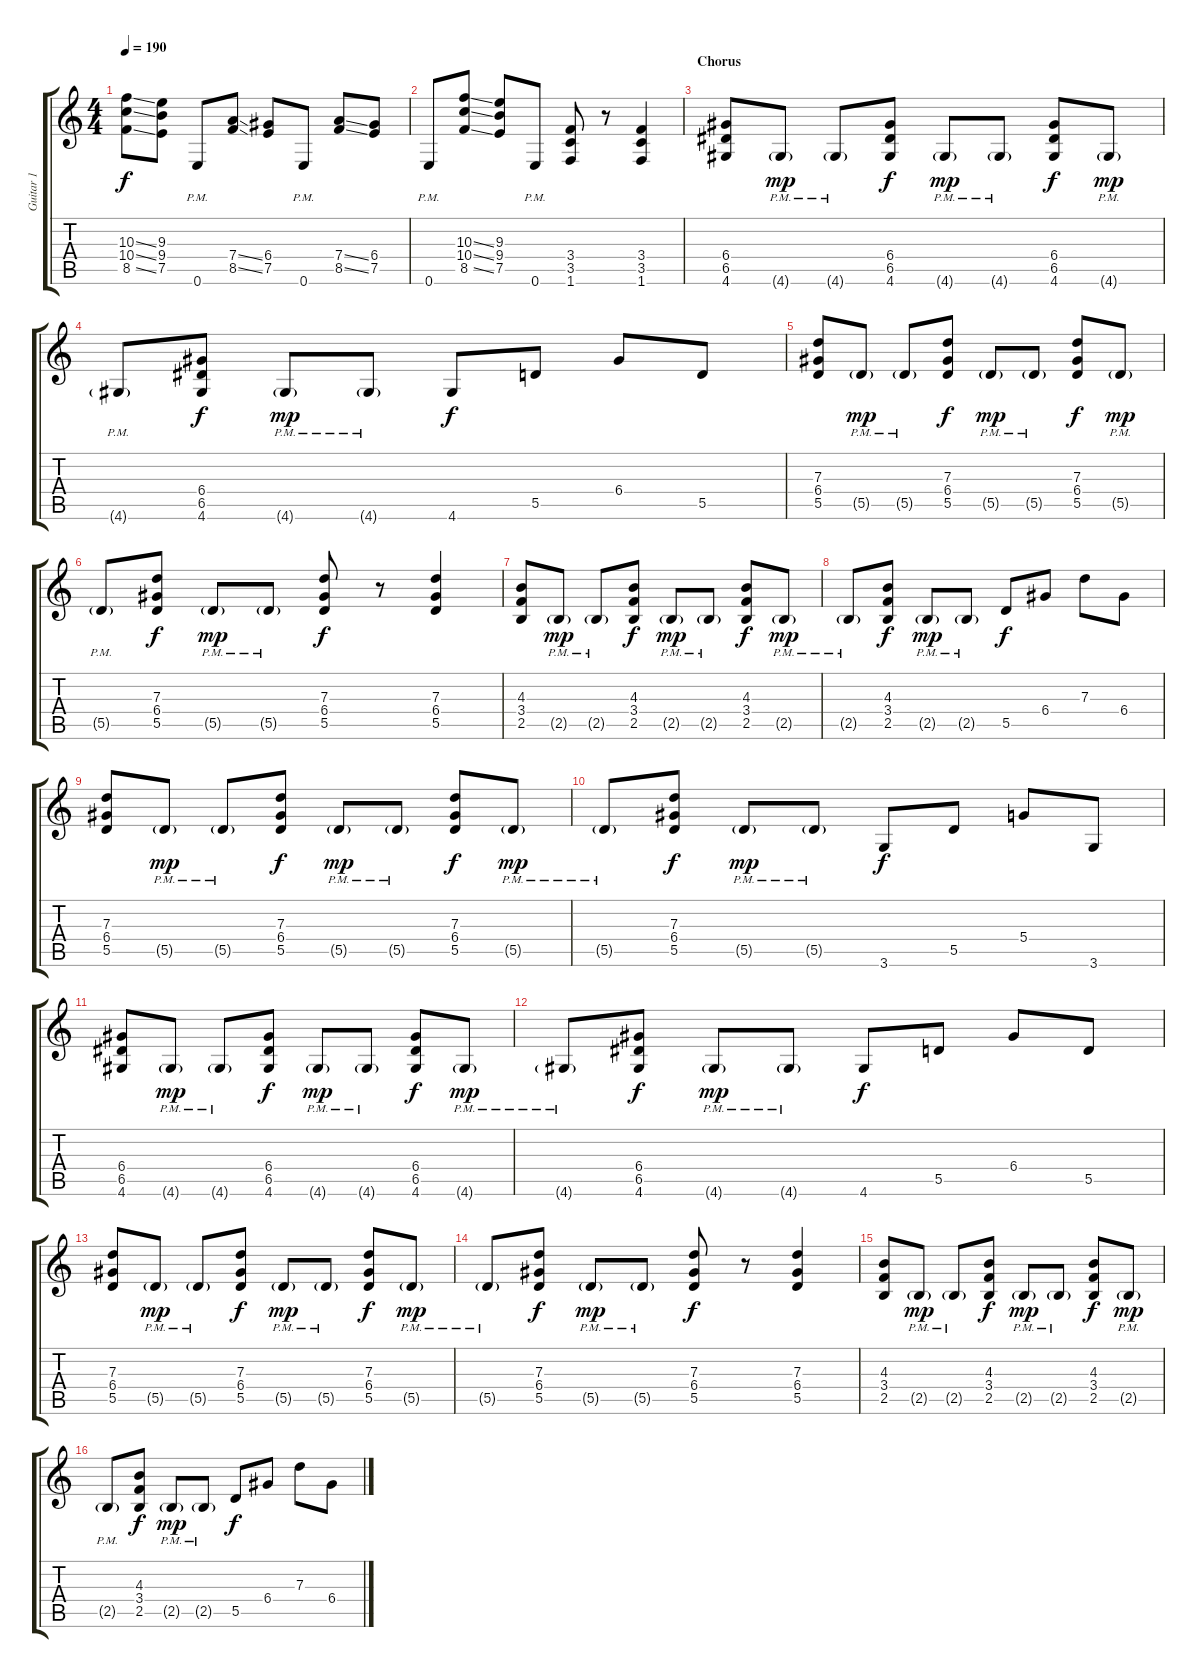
\track ("Guitar 1" "Guitar 1") {instrument overdrivenguitar}
\staff {score tabs}
\tuning (E4 B3 G3 D3 A2 E2) {hide}
\ts (4 4)
\tempo 190
\clef g2
\ks c
(10.3{ss} 10.4{ss} 8.5{ss}).8{dy f} (9.3 9.4 7.5).8 0.6{pm}.8 (7.4{ss} 8.5{ss}).8 (6.4 7.5).8 0.6{pm}.8 (7.4{ss} 8.5{ss}).8 (6.4 7.5).8 |
0.6{pm}.8 (10.3{ss} 10.4{ss} 8.5{ss}).8 (9.3 9.4 7.5).8 0.6{pm}.8 (3.4 3.5 1.6).8 r.8 (3.4 3.5 1.6).4 |
\section ("" "Chorus")
(6.4 6.5 4.6).8 4.6{g pm}.8{dy mp} 4.6{g pm}.8 (6.4 6.5 4.6).8{dy f} 4.6{g pm}.8{dy mp} 4.6{g pm}.8 (6.4 6.5 4.6).8{dy f} 4.6{g pm}.8{dy mp} |
4.6{g pm}.8 (6.4 6.5 4.6).8{dy f} 4.6{g pm}.8{dy mp} 4.6{g pm}.8 4.6.8{dy f} 5.5.8 6.4.8 5.5.8 |
(7.3 6.4 5.5).8 5.5{g pm}.8{dy mp} 5.5{g pm}.8 (7.3 6.4 5.5).8{dy f} 5.5{g pm}.8{dy mp} 5.5{g pm}.8 (7.3 6.4 5.5).8{dy f} 5.5{g pm}.8{dy mp} |
5.5{g pm}.8 (7.3 6.4 5.5).8{dy f} 5.5{g pm}.8{dy mp} 5.5{g pm}.8 (7.3 6.4 5.5).8{dy f} r.8 (7.3 6.4 5.5).4 |
(4.3 3.4 2.5).8 2.5{g pm}.8{dy mp} 2.5{g pm}.8 (4.3 3.4 2.5).8{dy f} 2.5{g pm}.8{dy mp} 2.5{g pm}.8 (4.3 3.4 2.5).8{dy f} 2.5{g pm}.8{dy mp} |
2.5{g pm}.8 (4.3 3.4 2.5).8{dy f} 2.5{g pm}.8{dy mp} 2.5{g pm}.8 5.5.8{dy f} 6.4.8 7.3.8 6.4.8 |
(7.3 6.4 5.5).8 5.5{g pm}.8{dy mp} 5.5{g pm}.8 (7.3 6.4 5.5).8{dy f} 5.5{g pm}.8{dy mp} 5.5{g pm}.8 (7.3 6.4 5.5).8{dy f} 5.5{g pm}.8{dy mp} |
5.5{g pm}.8 (7.3 6.4 5.5).8{dy f} 5.5{g pm}.8{dy mp} 5.5{g pm}.8 3.6.8{dy f} 5.5.8 5.4.8 3.6.8 |
(6.4 6.5 4.6).8 4.6{g pm}.8{dy mp} 4.6{g pm}.8 (6.4 6.5 4.6).8{dy f} 4.6{g pm}.8{dy mp} 4.6{g pm}.8 (6.4 6.5 4.6).8{dy f} 4.6{g pm}.8{dy mp} |
4.6{g pm}.8 (6.4 6.5 4.6).8{dy f} 4.6{g pm}.8{dy mp} 4.6{g pm}.8 4.6.8{dy f} 5.5.8 6.4.8 5.5.8 |
(7.3 6.4 5.5).8 5.5{g pm}.8{dy mp} 5.5{g pm}.8 (7.3 6.4 5.5).8{dy f} 5.5{g pm}.8{dy mp} 5.5{g pm}.8 (7.3 6.4 5.5).8{dy f} 5.5{g pm}.8{dy mp} |
5.5{g pm}.8 (7.3 6.4 5.5).8{dy f} 5.5{g pm}.8{dy mp} 5.5{g pm}.8 (7.3 6.4 5.5).8{dy f} r.8 (7.3 6.4 5.5).4 |
(4.3 3.4 2.5).8 2.5{g pm}.8{dy mp} 2.5{g pm}.8 (4.3 3.4 2.5).8{dy f} 2.5{g pm}.8{dy mp} 2.5{g pm}.8 (4.3 3.4 2.5).8{dy f} 2.5{g pm}.8{dy mp} |
2.5{g pm}.8 (4.3 3.4 2.5).8{dy f} 2.5{g pm}.8{dy mp} 2.5{g pm}.8 5.5.8{dy f} 6.4.8 7.3.8 6.4.8
